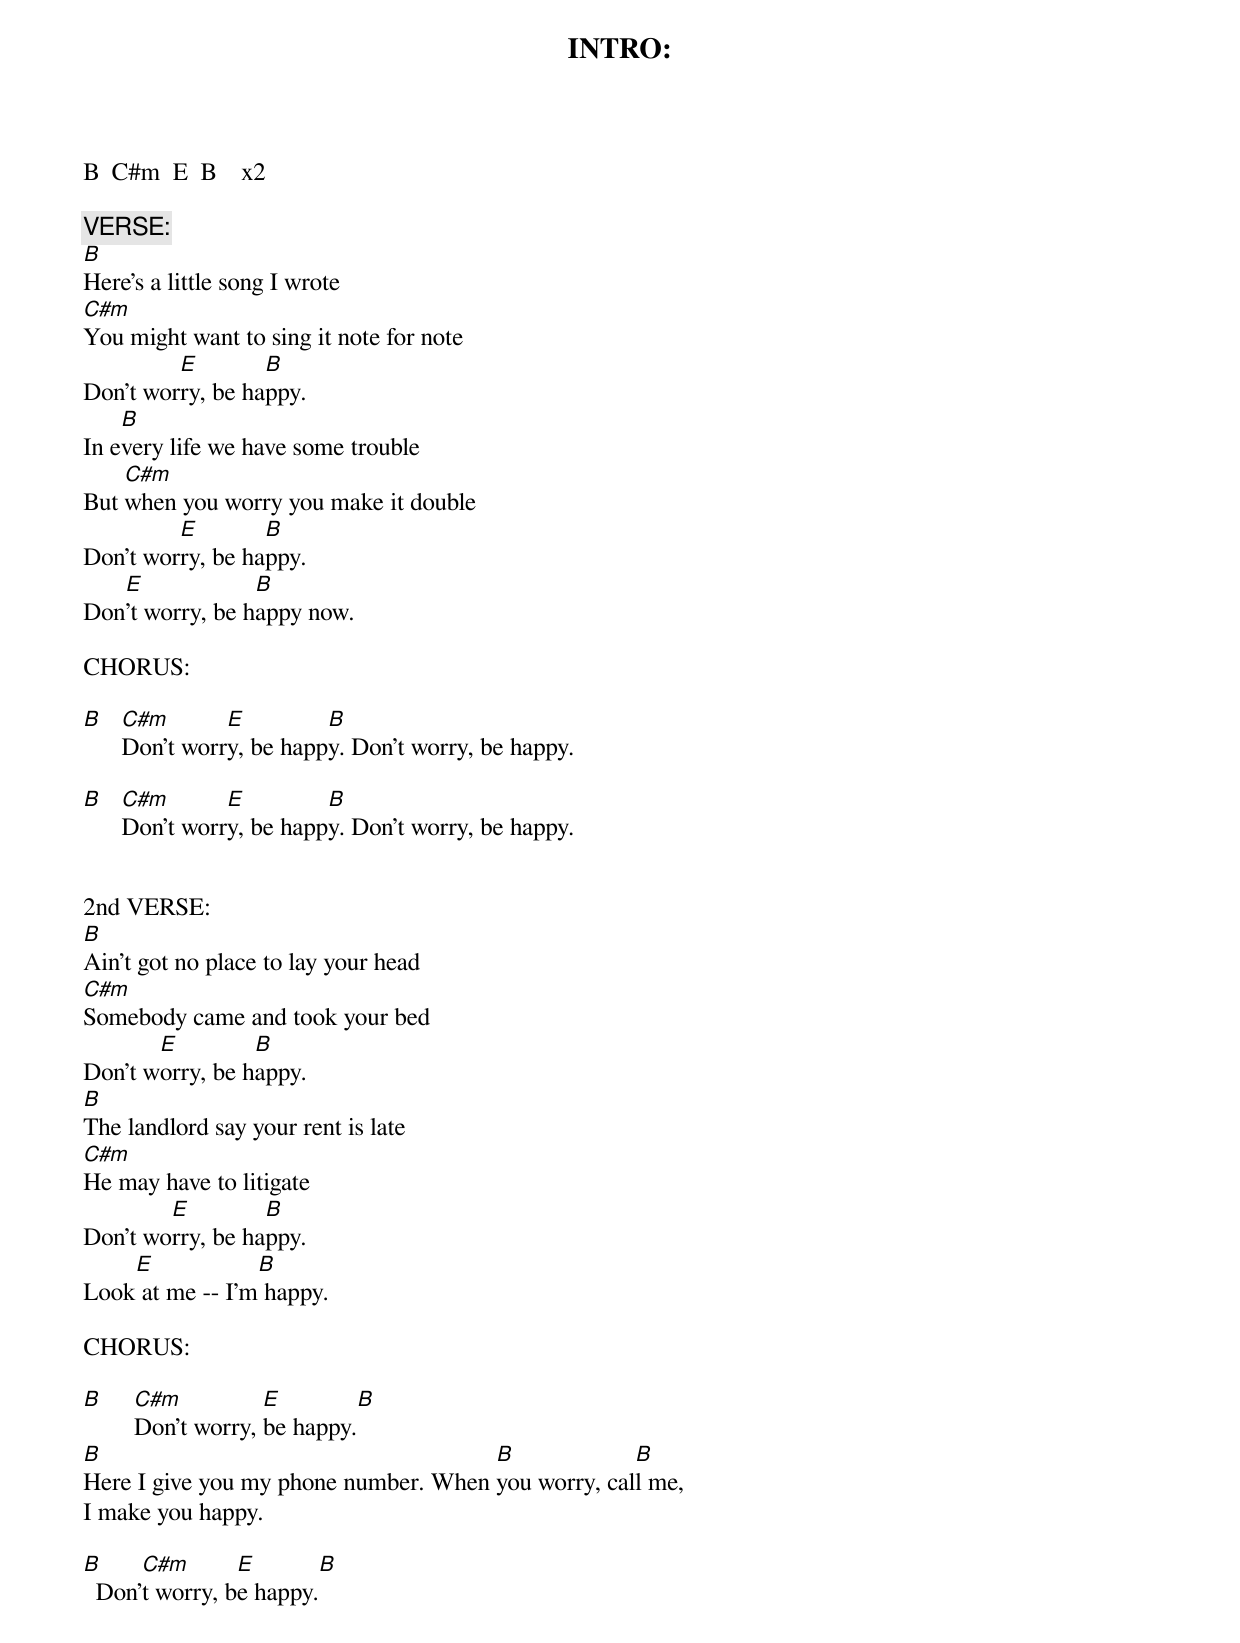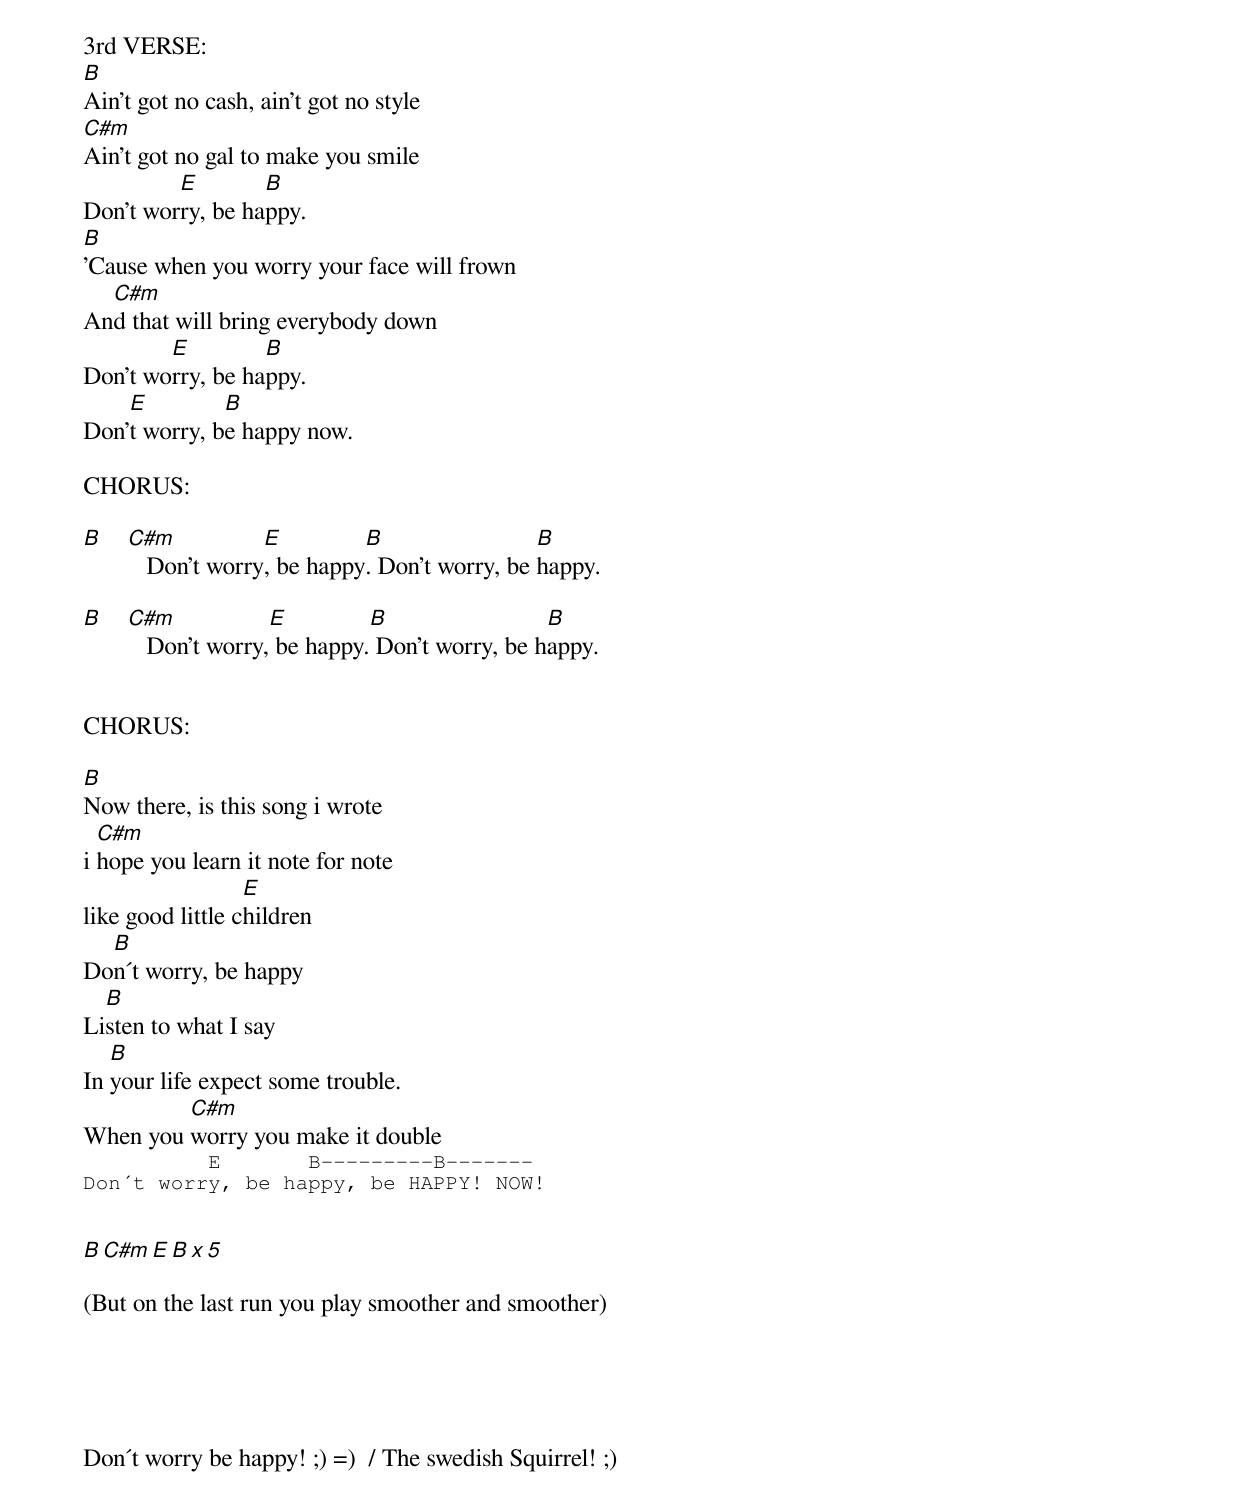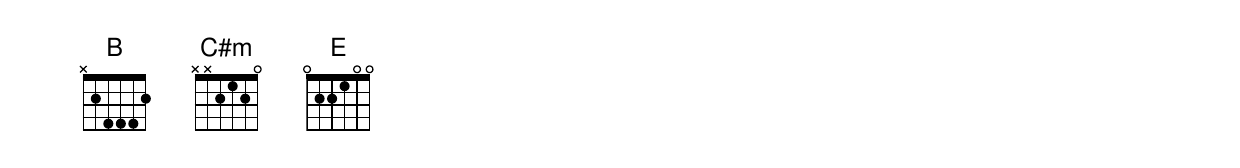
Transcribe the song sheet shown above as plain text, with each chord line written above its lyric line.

INTRO:
B  C#m  E  B    x2

VERSE:
B
Here's a little song I wrote
C#m
You might want to sing it note for note
         E        B
Don't worry, be happy.
    B
In every life we have some trouble
    C#m
But when you worry you make it double
         E        B
Don't worry, be happy.
   E	         B
Don't worry, be happy now.

CHORUS:

B  C#m       E         B
   Don't worry, be happy. Don't worry, be happy.

B  C#m       E         B
   Don't worry, be happy. Don't worry, be happy.


2nd VERSE:
B
Ain't got no place to lay your head
C#m
Somebody came and took your bed
       E         B
Don't worry, be happy.
B
The landlord say your rent is late
C#m
He may have to litigate
        E         B
Don't worry, be happy.
    E            B
Look at me -- I'm happy.

CHORUS:

B    C#m          E         B
     Don't worry, be happy.
B                                     B             B
Here I give you my phone number. When you worry, call me,
I make you happy.

B     C#m       E         B
  Don't worry, be happy.

3rd VERSE:
B
Ain't got no cash, ain't got no style
C#m
Ain't got no gal to make you smile
         E        B
Don't worry, be happy.
B
'Cause when you worry your face will frown
  C#m
And that will bring everybody down
        E         B
Don't worry, be happy.
    E         B
Don't worry, be happy now.

CHORUS:

B   C#m           E         B                 B
       Don't worry, be happy. Don't worry, be happy.

B   C#m            E         B                 B
       Don't worry, be happy. Don't worry, be happy.


CHORUS:

B
Now there, is this song i wrote
  C#m
i hope you learn it note for note
                  E
like good little children
  B
Don´t worry, be happy
  B
Listen to what I say
   B
In your life expect some trouble.
         C#m
When you worry you make it double
          E       B---------B-------
Don´t worry, be happy, be HAPPY! NOW!


B C#m E B   x 5

(But on the last run you play smoother and smoother)





Don´t worry be happy! ;) =)  / The swedish Squirrel! ;)
